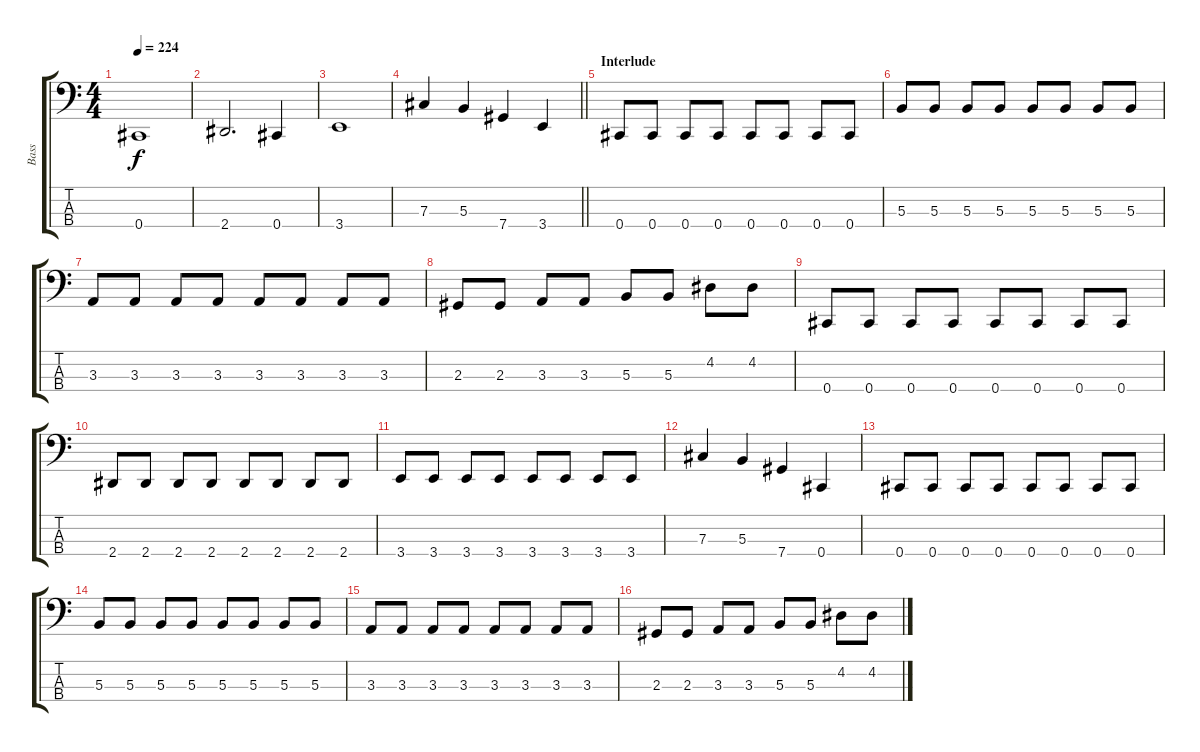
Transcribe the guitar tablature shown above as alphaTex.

\track ("Bass" "Bass") {instrument electricbassfinger}
\staff {score tabs}
\tuning (E2 B1 Gb1 Db1) {hide}
\ts (4 4)
\tempo 224
\clef f4
\ks c
0.4.1{dy f} |
2.4.2{d} 0.4.4 |
3.4.1 |
\barLineRight lightlight
7.3.4 5.3.4 7.4.4 3.4.4 |
\section ("" "Interlude")
0.4.8 0.4.8 0.4.8 0.4.8 0.4.8 0.4.8 0.4.8 0.4.8 |
5.3.8 5.3.8 5.3.8 5.3.8 5.3.8 5.3.8 5.3.8 5.3.8 |
3.3.8 3.3.8 3.3.8 3.3.8 3.3.8 3.3.8 3.3.8 3.3.8 |
2.3.8 2.3.8 3.3.8 3.3.8 5.3.8 5.3.8 4.2.8 4.2.8 |
0.4.8 0.4.8 0.4.8 0.4.8 0.4.8 0.4.8 0.4.8 0.4.8 |
2.4.8 2.4.8 2.4.8 2.4.8 2.4.8 2.4.8 2.4.8 2.4.8 |
3.4.8 3.4.8 3.4.8 3.4.8 3.4.8 3.4.8 3.4.8 3.4.8 |
7.3.4 5.3.4 7.4.4 0.4.4 |
0.4.8 0.4.8 0.4.8 0.4.8 0.4.8 0.4.8 0.4.8 0.4.8 |
5.3.8 5.3.8 5.3.8 5.3.8 5.3.8 5.3.8 5.3.8 5.3.8 |
3.3.8 3.3.8 3.3.8 3.3.8 3.3.8 3.3.8 3.3.8 3.3.8 |
2.3.8 2.3.8 3.3.8 3.3.8 5.3.8 5.3.8 4.2.8 4.2.8
